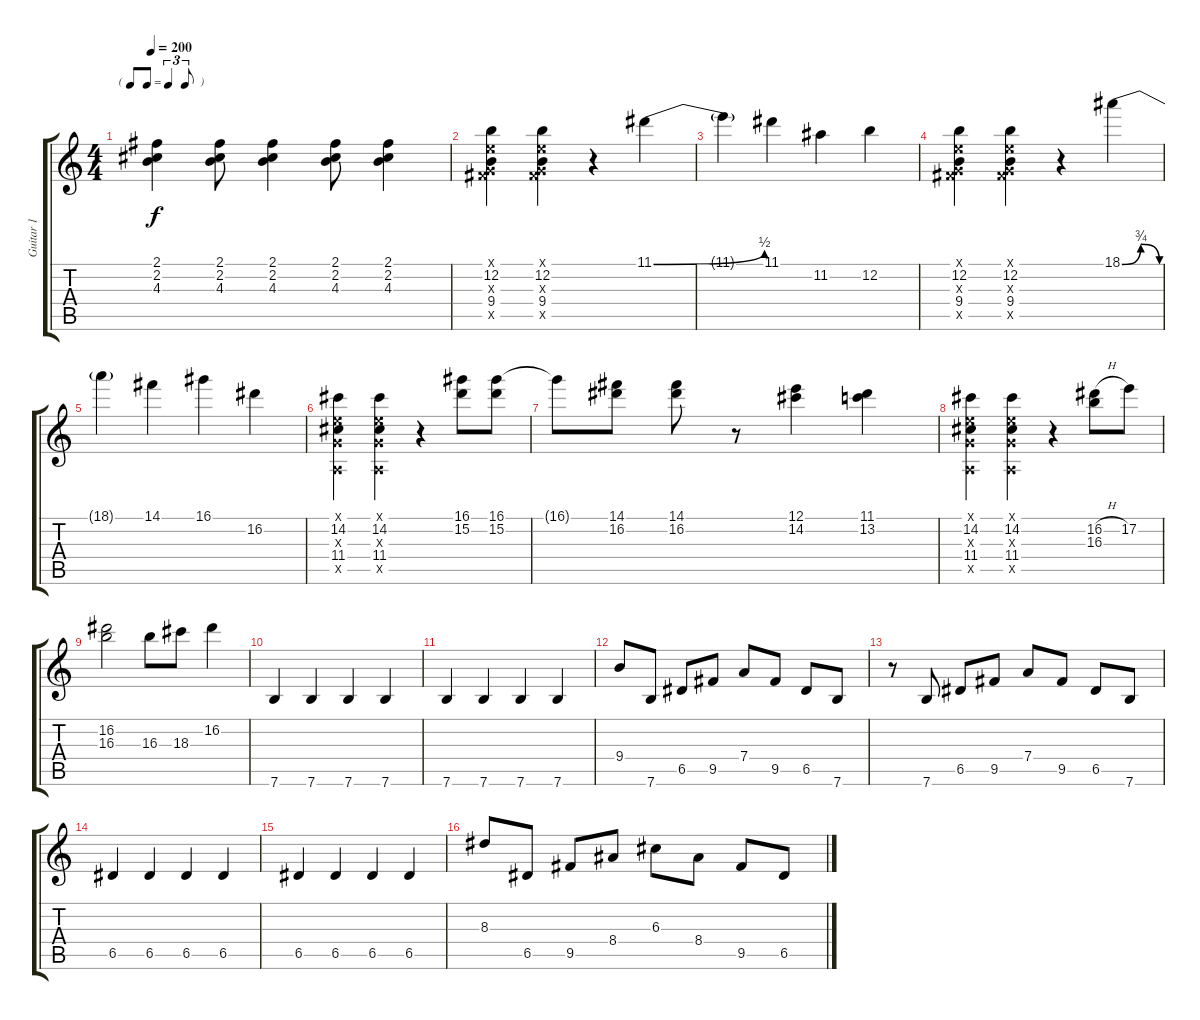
\track ("Guitar 1" "Guitar 1") {instrument overdrivenguitar}
\staff {score tabs}
\tuning (E4 B3 G3 D3 A2 E2) {hide}
\ts (4 4)
\tf triplet8th
\tempo 200
\clef g2
\ks c
(2.1 2.2 4.3).4{dy f} (2.1 2.2 4.3).8 (2.1 2.2 4.3).4 (2.1 2.2 4.3).8 (2.1 2.2 4.3).4 |
(0.1{x} 12.2 0.3{x} 9.4 9.5{x}).4 (0.1{x} 12.2 0.3{x} 9.4 9.5{x}).4 r.4 11.1{be (bend 0 0 60 2)}.4 |
11.1{t}.4 11.1.4 11.2.4 12.2.4 |
(0.1{x} 12.2 0.3{x} 9.4 9.5{x}).4 (0.1{x} 12.2 0.3{x} 9.4 9.5{x}).4 r.4 18.1{be (bendrelease 0 0 15 3 44 3 60 0)}.4 |
18.1{t}.4 14.1.4 16.1.4 16.2.4 |
(0.1{x} 14.2 0.3{x} 11.4 0.5{x}).4 (0.1{x} 14.2 0.3{x} 11.4 0.5{x}).4 r.4 (16.1 15.2).8 (16.1 15.2).8 |
16.1{t}.8 (14.1 16.2).8 (14.1 16.2).8 r.8 (12.1 14.2).4 (11.1 13.2).4 |
(0.1{x} 14.2 0.3{x} 11.4 0.5{x}).4 (0.1{x} 14.2 0.3{x} 11.4 0.5{x}).4 r.4 (16.2{h} 16.3).8 17.2.8 |
(16.2 16.3).2 16.3.8 18.3.8 16.2.4 |
7.6.4 7.6.4 7.6.4 7.6.4 |
7.6.4 7.6.4 7.6.4 7.6.4 |
9.4.8 7.6.8 6.5.8 9.5.8 7.4.8 9.5.8 6.5.8 7.6.8 |
r.8 7.6.8 6.5.8 9.5.8 7.4.8 9.5.8 6.5.8 7.6.8 |
6.5.4 6.5.4 6.5.4 6.5.4 |
6.5.4 6.5.4 6.5.4 6.5.4 |
8.3.8 6.5.8 9.5.8 8.4.8 6.3.8 8.4.8 9.5.8 6.5.8
